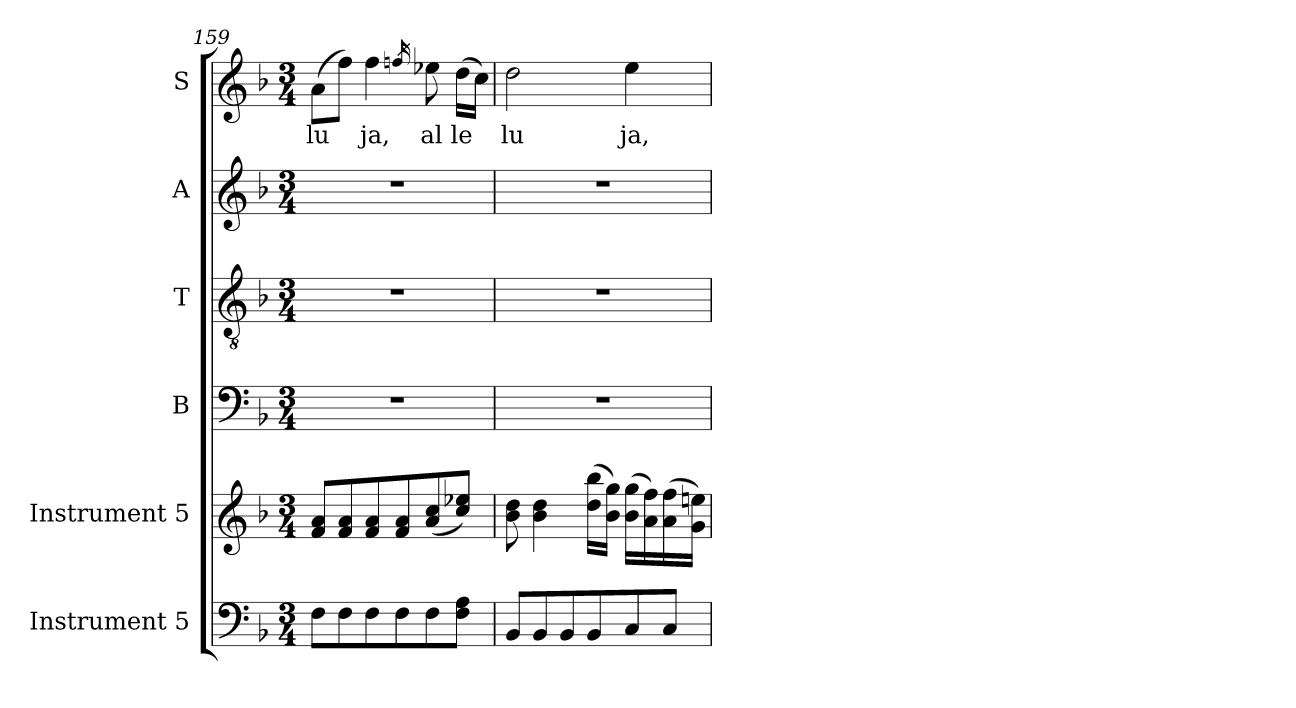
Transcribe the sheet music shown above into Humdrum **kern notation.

**kern	**kern	**kern	**kern	**kern	**kern	**text
*part6	*part5	*part4	*part3	*part2	*part1	*part1
*staff6	*staff5	*staff4	*staff3	*staff2	*staff1	*staff1
*I"Instrument 5	*I"Instrument 5	*I"B	*I"T	*I"A	*I"S	*
*	*	*I'B	*I'T	*I'A	*I'S	*
*clefF4	*clefG2	*clefF4	*clefGv2	*clefG2	*clefG2	*
*k[b-]	*k[b-]	*k[b-]	*k[b-]	*k[b-]	*k[b-]	*
*F:	*F:	*F:	*F:	*F:	*F:	*
*M3/4	*M3/4	*M3/4	*M3/4	*M3/4	*M3/4	*
=159	=159	=159	=159	=159	=159	=159
!	!	!	!	!	!	!LO:LY:b:cj
8F\L	8a/ 8f/L	2.r	2.r	2.r	(>8a\L	lu
!	!	!	!	!	!	!LO:LY:b:cj
8F\	8a/ 8f/	.	.	.	8ff\J)	.
!	!	!	!	!	!	!LO:LY:b:cj
8F\	8a/ 8f/	.	.	.	4ff\	ja,
8F\	8a/ 8f/	.	.	.	.	.
.	.	.	.	.	16qffn/	.
!	!	!	!	!	!	!LO:LY:b:cj
8F\	(<8cc/ 8a/	.	.	.	8ee-X\	al
!	!	!	!	!	!	!LO:LY:b:cj
8A\ 8F\J	8ee-X/ 8cc/J)	.	.	.	(>16dd\L	le
!	!	!	!	!	!	!LO:LY:b:cj
.	.	.	.	.	16cc\J)	.
=160	=160	=160	=160	=160	=160	=160
!	!	!	!	!	!	!LO:LY:b:cj
8BB-/L	8dd\ 8b-\	2.r	2.r	2.r	2dd\	lu
8BB-/	4dd\ 4b-\	.	.	.	.	.
8BB-/	.	.	.	.	.	.
8BB-/	(>16dd\ 16bb-\L	.	.	.	.	.
.	16gg\ 16b-\J)	.	.	.	.	.
!	!	!	!	!	!	!LO:LY:b:cj
8C/	(>16b-\ 16gg\L	.	.	.	4ee\	ja,
.	16ff\ 16a\)	.	.	.	.	.
8C/J	(>16ff\ 16a\	.	.	.	.	.
.	16een\ 16g\J)	.	.	.	.	.
=	=	=	=	=	=	=
*-	*-	*-	*-	*-	*-	*-
